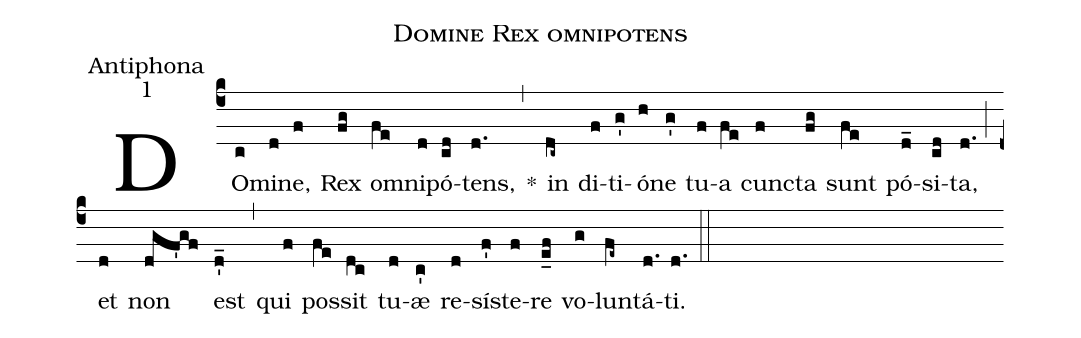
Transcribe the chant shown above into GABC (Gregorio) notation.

name:Domine Rex omnipotens;
office-part:Antiphona;
mode:1;
%%
(c4) DO(c)mi(d)ne,(f) Rex(fg) o(fe)mni(d)pó(cd)tens,(d.) *(,) in(dc~) di(f)ti(g')ó(h)ne(g') tu(f)a(fe) cun(f)cta(fg) sunt(fe) pó(d_)si(cd)ta,(d.) (;) et(d) non(dgf'gf) est(d'_) (,) qui(f) pos(fe)sit(dc) tu(d)æ(c') re(d)sí(f')ste(f)re(e_f) vo(g)lun(fe~)tá(d.)ti.(d.) (::)
